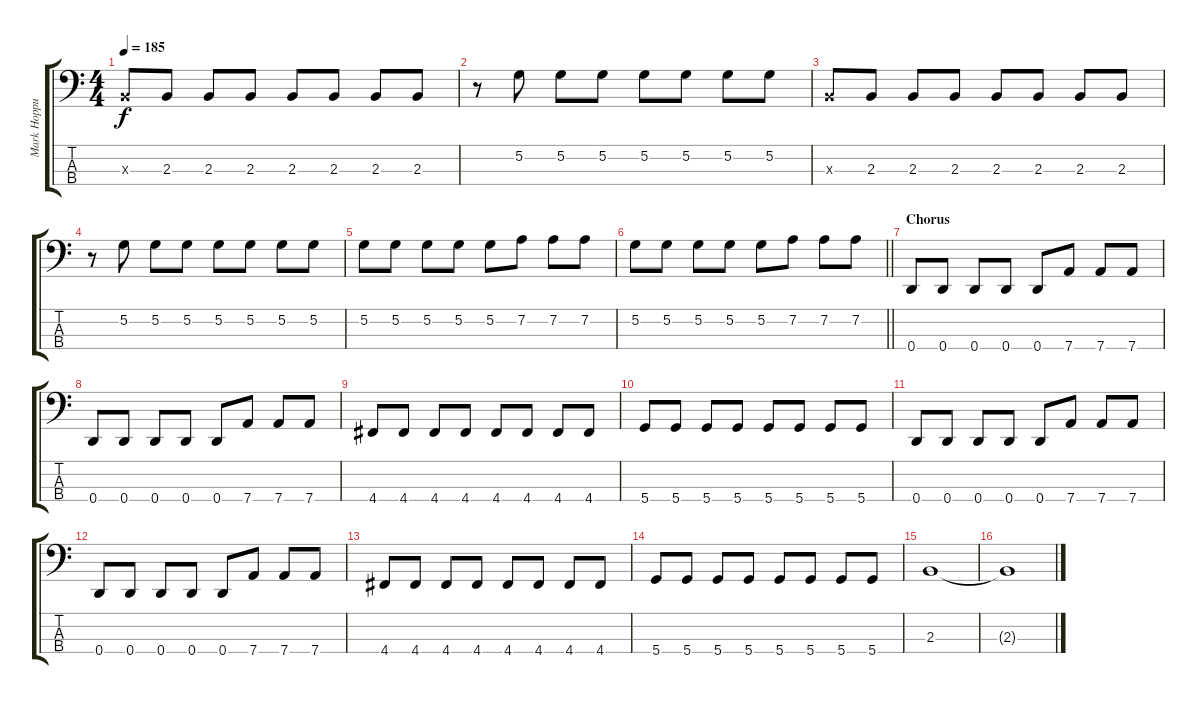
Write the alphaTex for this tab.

\track ("Mark Hoppus - Bass" "Mark Hoppu") {instrument electricbasspick}
\staff {score tabs}
\tuning (G2 D2 A1 D1) {hide}
\ts (4 4)
\tempo 185
\clef f4
\ks c
2.3{x}.8{dy f} 2.3.8 2.3.8 2.3.8 2.3.8 2.3.8 2.3.8 2.3.8 |
r.8 5.2.8 5.2.8 5.2.8 5.2.8 5.2.8 5.2.8 5.2.8 |
2.3{x}.8 2.3.8 2.3.8 2.3.8 2.3.8 2.3.8 2.3.8 2.3.8 |
r.8 5.2.8 5.2.8 5.2.8 5.2.8 5.2.8 5.2.8 5.2.8 |
5.2.8 5.2.8 5.2.8 5.2.8 5.2.8 7.2.8 7.2.8 7.2.8 |
\barLineRight lightlight
5.2.8 5.2.8 5.2.8 5.2.8 5.2.8 7.2.8 7.2.8 7.2.8 |
\section ("" "Chorus")
0.4.8 0.4.8 0.4.8 0.4.8 0.4.8 7.4.8 7.4.8 7.4.8 |
0.4.8 0.4.8 0.4.8 0.4.8 0.4.8 7.4.8 7.4.8 7.4.8 |
4.4.8 4.4.8 4.4.8 4.4.8 4.4.8 4.4.8 4.4.8 4.4.8 |
5.4.8 5.4.8 5.4.8 5.4.8 5.4.8 5.4.8 5.4.8 5.4.8 |
0.4.8 0.4.8 0.4.8 0.4.8 0.4.8 7.4.8 7.4.8 7.4.8 |
0.4.8 0.4.8 0.4.8 0.4.8 0.4.8 7.4.8 7.4.8 7.4.8 |
4.4.8 4.4.8 4.4.8 4.4.8 4.4.8 4.4.8 4.4.8 4.4.8 |
5.4.8 5.4.8 5.4.8 5.4.8 5.4.8 5.4.8 5.4.8 5.4.8 |
2.3.1 |
2.3{t}.1
